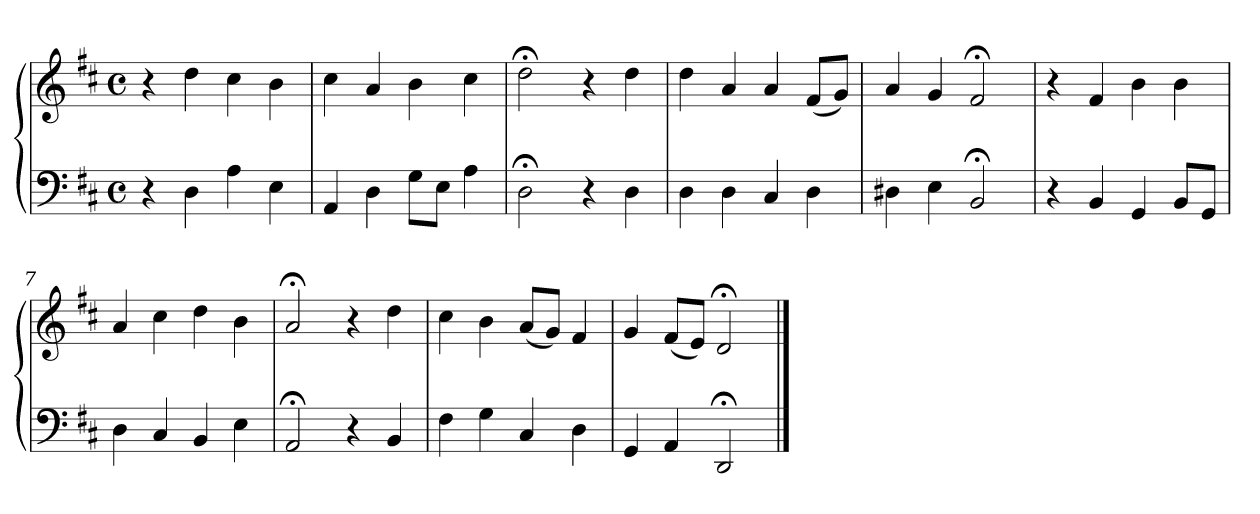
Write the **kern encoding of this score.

**kern	**kern
*part1	*part1
*staff2	*staff1
*clefF4	*clefG2
*k[f#c#]	*k[f#c#]
*M4/4	*M4/4
*met(c)	*met(c)
=1	=1
4r	4r
4D	4dd
4A	4cc#
4E	4b
=2	=2
4AA	4cc#
4D	4a
8GL	4b
8EJ	.
4A	4cc#
=3	=3
2D;<	2dd;<
4r	4r
4D	4dd
=4	=4
4D	4dd
4D	4a
4C#	4a
4D	(8f#L
.	8gJ)
=5	=5
4D#X	4a
4E	4g
2BB;<	2f#;<
=6	=6
4r	4r
4BB	4f#
4GG	4b
8BBL	4b
8GGJ	.
=7	=7
4D	4a
4C#	4cc#
4BB	4dd
4E	4b
!!LO:LB:g=z
=8	=8
2AA;<	2a;<
4r	4r
4BB	4dd
=9	=9
4F#	4cc#
4G	4b
4C#	(8aL
.	8gJ)
4D	4f#
=10	=10
4GG	4g
4AA	(8f#L
.	8eJ)
2DD;<	2d;<
==	==
*-	*-
